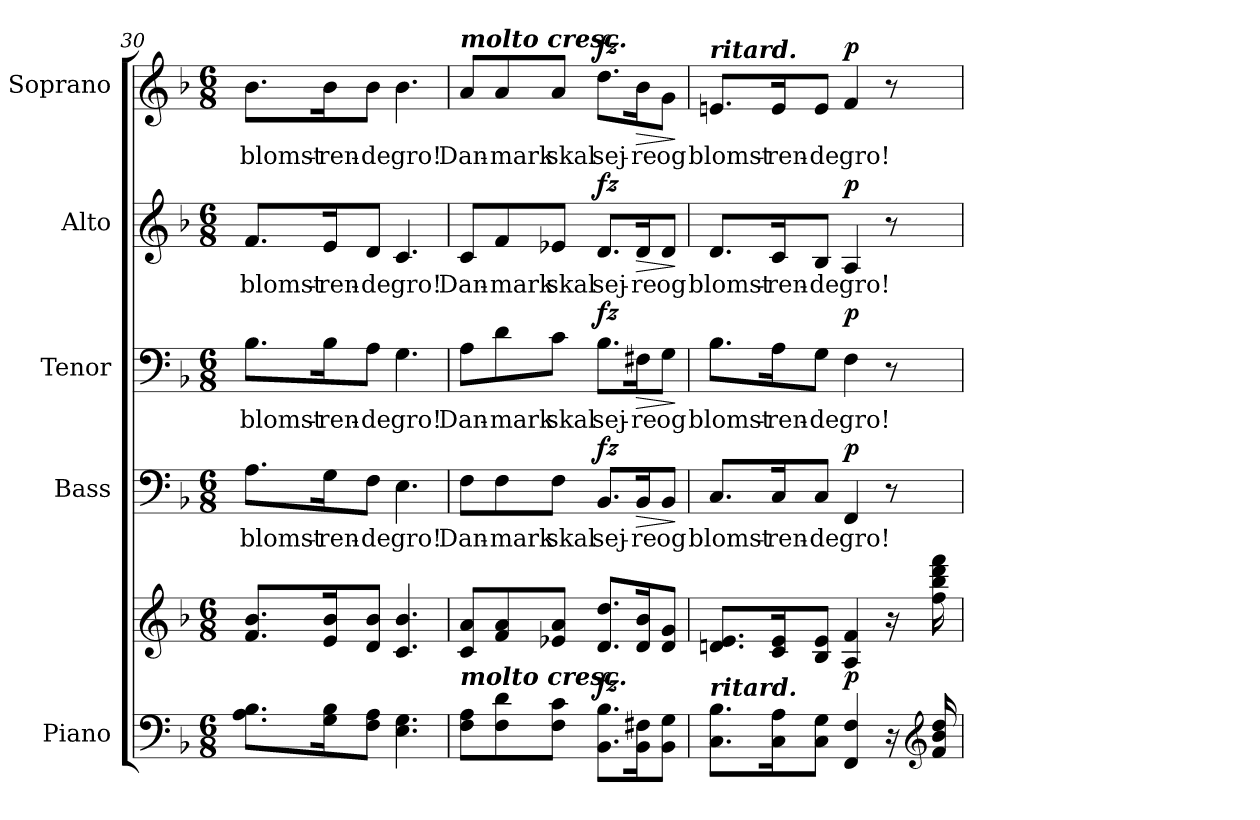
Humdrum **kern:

**kern	**kern	**dynam	**kern	**text	**dynam	**kern	**text	**dynam	**kern	**text	**dynam	**kern	**text	**dynam
*part5	*part5	*part5	*part4	*part4	*part4	*part3	*part3	*part3	*part2	*part2	*part2	*part1	*part1	*part1
*staff6	*staff5	*staff5/6	*staff4	*staff4	*staff4	*staff3	*staff3	*staff3	*staff2	*staff2	*staff2	*staff1	*staff1	*staff1
*I"Piano	*	*	*I"Bass	*	*	*I"Tenor	*	*	*I"Alto	*	*	*I"Soprano	*	*
*I'Pno	*	*	*	*	*	*	*	*	*	*	*	*	*	*
*clefF4	*clefG2	*	*clefF4	*	*	*clefF4	*	*	*clefG2	*	*	*clefG2	*	*
*k[b-]	*k[b-]	*	*k[b-]	*	*	*k[b-]	*	*	*k[b-]	*	*	*k[b-]	*	*
*M6/8	*M6/8	*	*M6/8	*	*	*M6/8	*	*	*M6/8	*	*	*M6/8	*	*
=30	=30	=30	=30	=30	=30	=30	=30	=30	=30	=30	=30	=30	=30	=30
!	!	!	!	!LO:LY:b	!	!	!LO:LY:b	!	!	!LO:LY:b	!	!	!LO:LY:b	!
8.A\ 8.B-\L	8.f/ 8.b-/L	.	8.A\L	blomst-	.	8.B-\L	blomst-	.	8.f/L	blomst-	.	8.b-\L	blomst-	.
!	!	!	!	!LO:LY:b	!	!	!LO:LY:b	!	!	!LO:LY:b	!	!	!LO:LY:b	!
16G\ 16B-\K	16e/ 16b-/K	.	16G\K	-ren-	.	16B-\K	-ren-	.	16e/K	-ren-	.	16b-\K	-ren-	.
!	!	!	!	!LO:LY:b	!	!	!LO:LY:b	!	!	!LO:LY:b	!	!	!LO:LY:b	!
8F\ 8A\J	8d/ 8b-/J	.	8F\J	-de	.	8A\J	-de	.	8d/J	-de	.	8b-\J	-de	.
!	!	!	!	!LO:LY:b	!	!	!LO:LY:b	!	!	!LO:LY:b	!	!	!LO:LY:b	!
4.E\ 4.G\	4.c/ 4.b-/	.	4.E\	gro!	.	4.G\	gro!	.	4.c/	gro!	.	4.b-\	gro!	.
!!LO:PB:g=z
=31	=31	=31	=31	=31	=31	=31	=31	=31	=31	=31	=31	=31	=31	=31
!	!	!	!	!	!	!	!	!	!	!	!	!LO:TX:a:Bi:t=molto cresc.	!	!
!LO:TX:a:Bi:t=molto cresc.	!	!	!	!	!	!	!	!	!	!	!	!	!	!
!	!	!	!	!LO:LY:b	!	!	!LO:LY:b	!	!	!LO:LY:b	!	!	!LO:LY:b	!
8F\ 8A\L	8c/ 8a/L	.	8F\L	Dan-	.	8A\L	Dan-	.	8c/L	Dan-	.	8a/L	Dan-	.
!	!	!	!	!LO:LY:b	!	!	!LO:LY:b	!	!	!LO:LY:b	!	!	!LO:LY:b	!
8F\ 8d\	8f/ 8a/	.	8F\	-mark	.	8d\	-mark	.	8f/	-mark	.	8a/	-mark	.
!	!	!	!	!LO:LY:b	!	!	!LO:LY:b	!	!	!LO:LY:b	!	!	!LO:LY:b	!
8F\ 8c\J	8e-X/ 8a/J	.	8F\J	skal	.	8c\J	skal	.	8e-X/J	skal	.	8a/J	skal	.
!	!	!LO:DY:a=2	!	!LO:LY:b	!LO:DY:a	!	!LO:LY:b	!LO:DY:a	!	!LO:LY:b	!LO:DY:a	!	!LO:LY:b	!LO:DY:a
8.BB-\ 8.B-\L	8.d/ 8.dd/L	fz	8.BB-/L	sej-	fz	8.B-\L	sej-	fz	8.d/L	sej-	fz	8.dd\L	sej-	fz
!	!	!	!	!LO:LY:b	!LO:HP:b	!	!LO:LY:b	!LO:HP:b	!	!LO:LY:b	!LO:HP:b	!	!LO:LY:b	!LO:HP:b
16BB-\ 16F#X\K	16d/ 16b-/K	.	16BB-/K	-re	>	16F#X\K	-re	>	16d/K	-re	>	16b-\K	-re	>
!	!	!	!	!LO:LY:b	!	!	!LO:LY:b	!	!	!LO:LY:b	!	!	!LO:LY:b	!
8BB-\ 8G\J	8d/ 8g/J	.	8BB-/J	og	.	8G\J	og	.	8d/J	og	.	8g\J	og	.
.	.	.	.	.	]	.	.	]	.	.	]	.	.	]
=32	=32	=32	=32	=32	=32	=32	=32	=32	=32	=32	=32	=32	=32	=32
!	!	!	!	!	!	!	!	!	!	!	!	!LO:TX:a:Bi:t=ritard.	!	!
!LO:TX:a:Bi:t=ritard.	!	!	!	!	!	!	!	!	!	!	!	!	!	!
!	!	!	!	!LO:LY:b	!	!	!LO:LY:b	!	!	!LO:LY:b	!	!	!LO:LY:b	!
8.C\ 8.B-\L	8.dn/ 8.e/L	.	8.C/L	blomst-	.	8.B-\L	blomst-	.	8.d/L	blomst-	.	8.en/L	blomst-	.
!	!	!	!	!LO:LY:b	!	!	!LO:LY:b	!	!	!LO:LY:b	!	!	!LO:LY:b	!
16C\ 16A\K	16c/ 16e/K	.	16C/K	-ren-	.	16A\K	-ren-	.	16c/K	-ren-	.	16e/K	-ren-	.
!	!	!	!	!LO:LY:b	!	!	!LO:LY:b	!	!	!LO:LY:b	!	!	!LO:LY:b	!
8C\ 8G\J	8B-/ 8e/J	.	8C/J	-de	.	8G\J	-de	.	8B-/J	-de	.	8e/J	-de	.
!	!	!LO:DY:a=2	!	!LO:LY:b	!LO:DY:a	!	!LO:LY:b	!LO:DY:a	!	!LO:LY:b	!LO:DY:a	!	!LO:LY:b	!LO:DY:a
4FF/ 4F/	4A/ 4f/	p	4FF/	gro!	p	4F\	gro!	p	4A/	gro!	p	4f/	gro!	p
16r	16r	.	8r	.	.	8r	.	.	8r	.	.	8r	.	.
*clefG2	*	*	*	*	*	*	*	*	*	*	*	*	*	*
16f/ 16b-/ 16dd/	16ff\ 16bb-\ 16ddd\ 16fff\	.	.	.	.	.	.	.	.	.	.	.	.	.
=	=	=	=	=	=	=	=	=	=	=	=	=	=	=
*-	*-	*-	*-	*-	*-	*-	*-	*-	*-	*-	*-	*-	*-	*-
